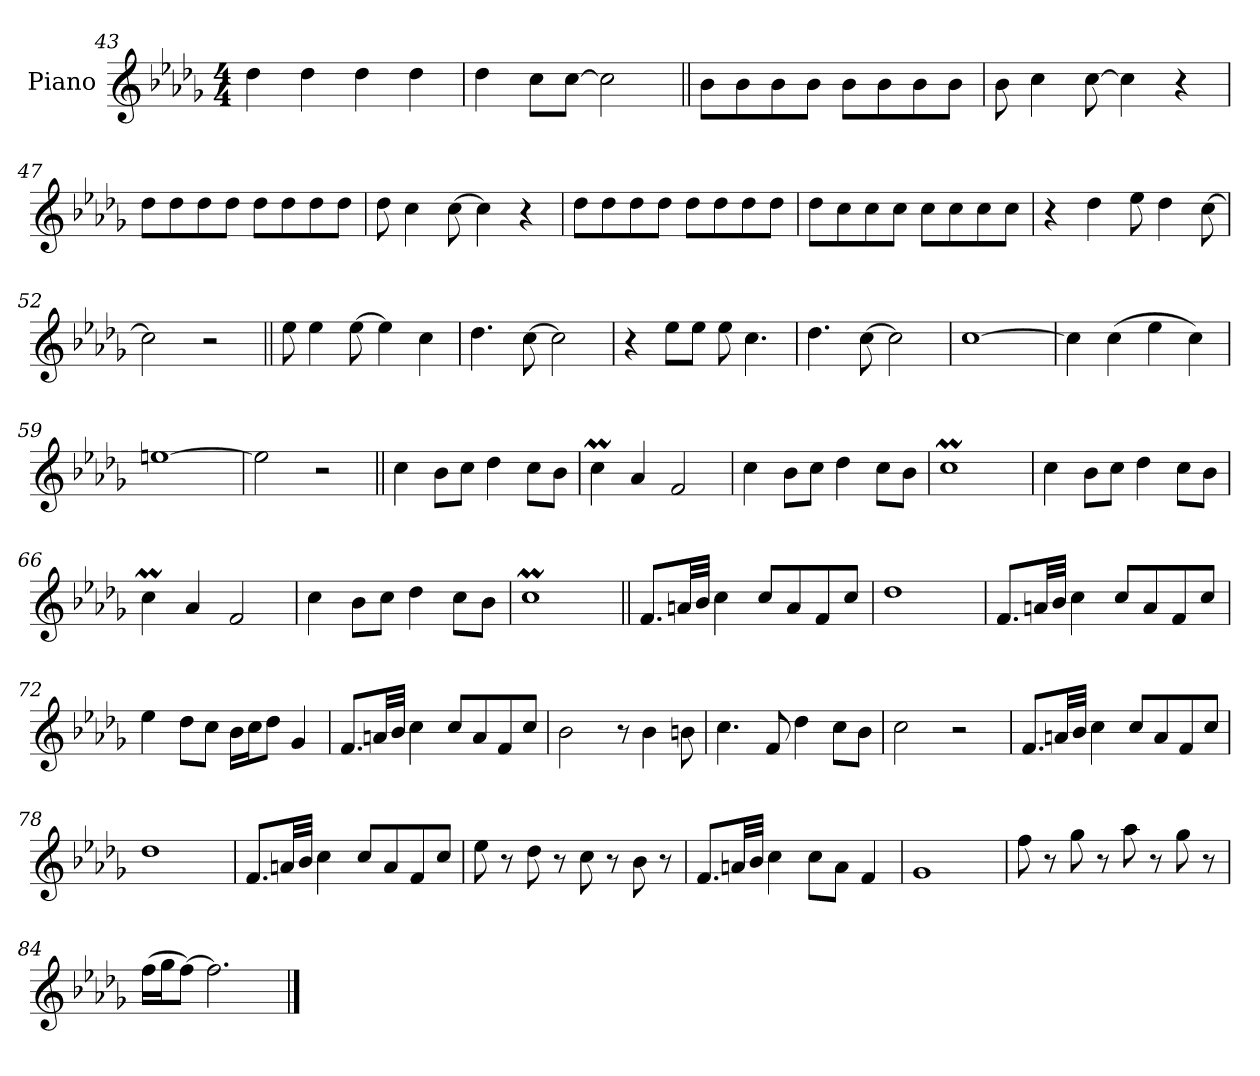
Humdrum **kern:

**kern
*part1
*staff1
*I"Piano
*I'Pno.
*clefG2
*k[b-e-a-d-g-]
*M4/4
=43
4dd-
4dd-
4dd-
4dd-
=44
4dd-
8ccL
[8ccJ
2cc]
=45||
8b-L
8b-
8b-
8b-J
8b-L
8b-
8b-
8b-J
=46
8b-
4cc
[8cc
4cc]
4r
=47
8dd-L
8dd-
8dd-
8dd-J
8dd-L
8dd-
8dd-
8dd-J
=48
8dd-
4cc
[8cc
4cc]
4r
=49
8dd-L
8dd-
8dd-
8dd-J
8dd-L
8dd-
8dd-
8dd-J
=50
8dd-L
8cc
8cc
8ccJ
8ccL
8cc
8cc
8ccJ
=51
4r
4dd-
8ee-
4dd-
[8cc
=52
2cc]
2r
=53||
8ee-
4ee-
[8ee-
4ee-]
4cc
=54
4.dd-
[8cc
2cc]
=55
4r
8ee-L
8ee-J
8ee-
4.cc
=56
4.dd-
[8cc
2cc]
=57
[1cc
=58
4cc]
(4cc
4ee-
4cc)
=59
[1een
=60
2ee]
2r
=61||
4cc
8b-L
8ccJ
4dd-
8ccL
8b-J
=62
4ccm
4a-
2f
=63
4cc
8b-L
8ccJ
4dd-
8ccL
8b-J
=64
1ccm
=65
4cc
8b-L
8ccJ
4dd-
8ccL
8b-J
=66
4ccm
4a-
2f
=67
4cc
8b-L
8ccJ
4dd-
8ccL
8b-J
=68
1ccm
=69||
8.fL
32anLL
32b-JJJ
4cc
8ccL
8a
8f
8ccJ
=70
1dd-
=71
8.fL
32anLL
32b-JJJ
4cc
8ccL
8a
8f
8ccJ
=72
4ee-
8dd-L
8ccJ
16b-LL
16ccJ
8dd-J
4g-
=73
8.fL
32anLL
32b-JJJ
4cc
8ccL
8a
8f
8ccJ
=74
2b-
8r
4b-
8bn
=75
4.cc
8f
4dd-
8ccL
8b-J
=76
2cc
2r
=77
8.fL
32anLL
32b-JJJ
4cc
8ccL
8a
8f
8ccJ
=78
1dd-
=79
8.fL
32anLL
32b-JJJ
4cc
8ccL
8a
8f
8ccJ
=80
8ee-
8r
8dd-
8r
8cc
8r
8b-
8r
=81
8.fL
32anLL
32b-JJJ
4cc
8ccL
8aJ
4f
=82
1g-
=83
8ff
8r
8gg-
8r
8aa-
8r
8gg-
8r
=84
(16ffLL
16gg-J
[8ffJ)
2.ff]
==
*-
